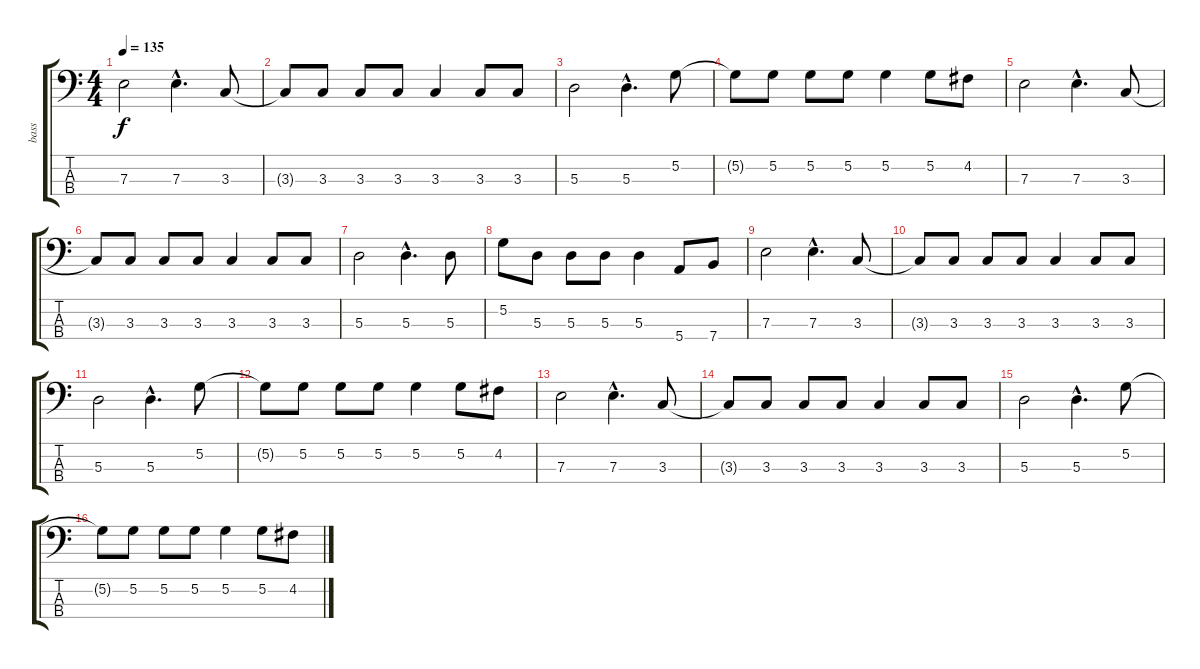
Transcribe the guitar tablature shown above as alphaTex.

\track ("bass" "bass") {instrument electricbassfinger}
\staff {score tabs}
\tuning (G2 D2 A1 E1) {hide}
\ts (4 4)
\tempo 135
\clef f4
\ks c
7.3.2{dy f} 7.3{hac}.4{d} 3.3.8 |
3.3{t}.8 3.3.8 3.3.8 3.3.8 3.3.4 3.3.8 3.3.8 |
5.3.2 5.3{hac}.4{d} 5.2.8 |
5.2{t}.8 5.2.8 5.2.8 5.2.8 5.2.4 5.2.8 4.2.8 |
7.3.2 7.3{hac}.4{d} 3.3.8 |
3.3{t}.8 3.3.8 3.3.8 3.3.8 3.3.4 3.3.8 3.3.8 |
5.3.2 5.3{hac}.4{d} 5.3.8 |
5.2.8 5.3.8 5.3.8 5.3.8 5.3.4 5.4.8 7.4.8 |
7.3.2 7.3{hac}.4{d} 3.3.8 |
3.3{t}.8 3.3.8 3.3.8 3.3.8 3.3.4 3.3.8 3.3.8 |
5.3.2 5.3{hac}.4{d} 5.2.8 |
5.2{t}.8 5.2.8 5.2.8 5.2.8 5.2.4 5.2.8 4.2.8 |
7.3.2 7.3{hac}.4{d} 3.3.8 |
3.3{t}.8 3.3.8 3.3.8 3.3.8 3.3.4 3.3.8 3.3.8 |
5.3.2 5.3{hac}.4{d} 5.2.8 |
5.2{t}.8 5.2.8 5.2.8 5.2.8 5.2.4 5.2.8 4.2.8
